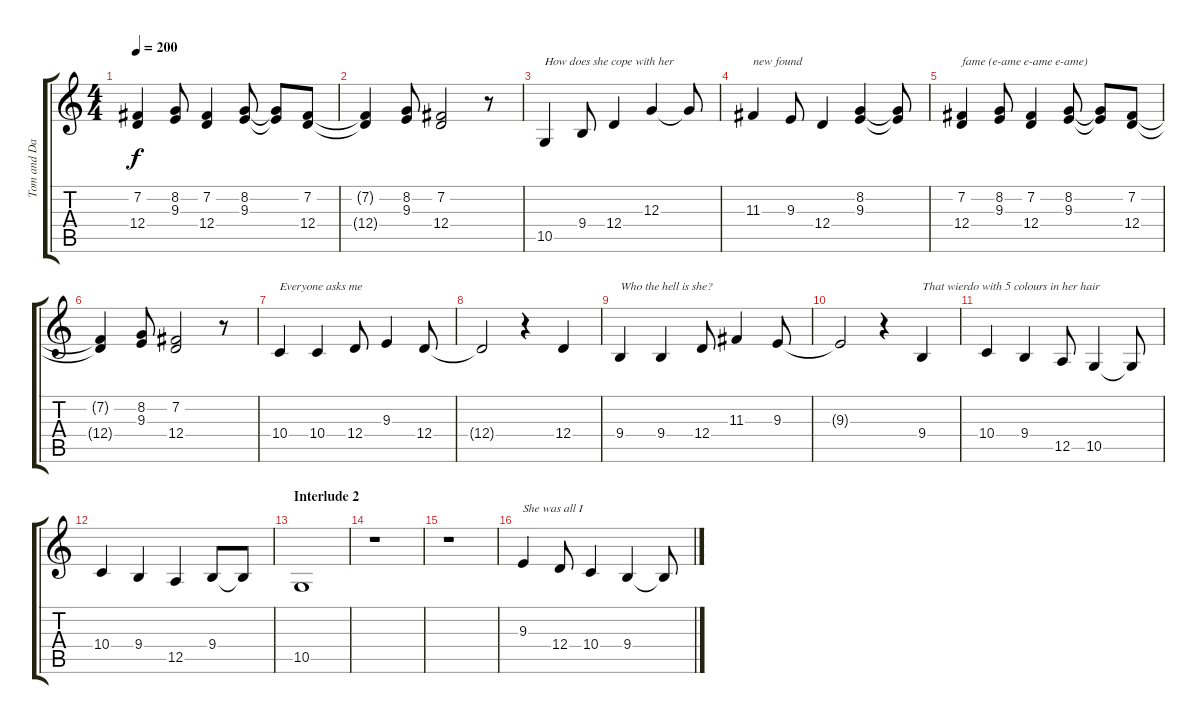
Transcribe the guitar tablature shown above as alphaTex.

\track ("Tom and Danny (Vocals with Harmonies)" "Tom and Da") {instrument clarinet}
\staff {score tabs}
\tuning (E4 B3 G3 D3 A2 E2) {hide}
\ts (4 4)
\tempo 200
\clef g2
\ks c
(7.2 12.4).4{dy f} (8.2 9.3).8 (7.2 12.4).4 (8.2 9.3).8 (8.2{t} 9.3{t}).8 (7.2 12.4).8 |
(7.2{t} 12.4{t}).4 (8.2 9.3).8 (7.2 12.4).2 r.8 |
10.5.4{txt "How does she cope with her"} 9.4.8 12.4.4 12.3.4 12.3{t}.8 |
11.3.4{txt "new found"} 9.3.8 12.4.4 (8.2 9.3).4 (8.2{t} 9.3{t}).8 |
(7.2 12.4).4{txt "fame (e-ame e-ame e-ame)"} (8.2 9.3).8 (7.2 12.4).4 (8.2 9.3).8 (8.2{t} 9.3{t}).8 (7.2 12.4).8 |
(7.2{t} 12.4{t}).4 (8.2 9.3).8 (7.2 12.4).2 r.8 |
10.4.4{txt "Everyone asks me"} 10.4.4 12.4.8 9.3.4 12.4.8 |
12.4{t}.2 r.4 12.4.4 |
9.4.4{txt "Who the hell is she?"} 9.4.4 12.4.8 11.3.4 9.3.8 |
9.3{t}.2 r.4 9.4.4{txt "That wierdo with 5 colours in her hair"} |
10.4.4 9.4.4 12.5.8 10.5.4 10.5{t}.8 |
10.4.4 9.4.4 12.5.4 9.4.8 9.4{t}.8 |
\section ("" "Interlude 2")
10.5.1 |
r.1 |
r.1 |
9.3.4{txt "She was all I"} 12.4.8 10.4.4 9.4.4 9.4{t}.8
